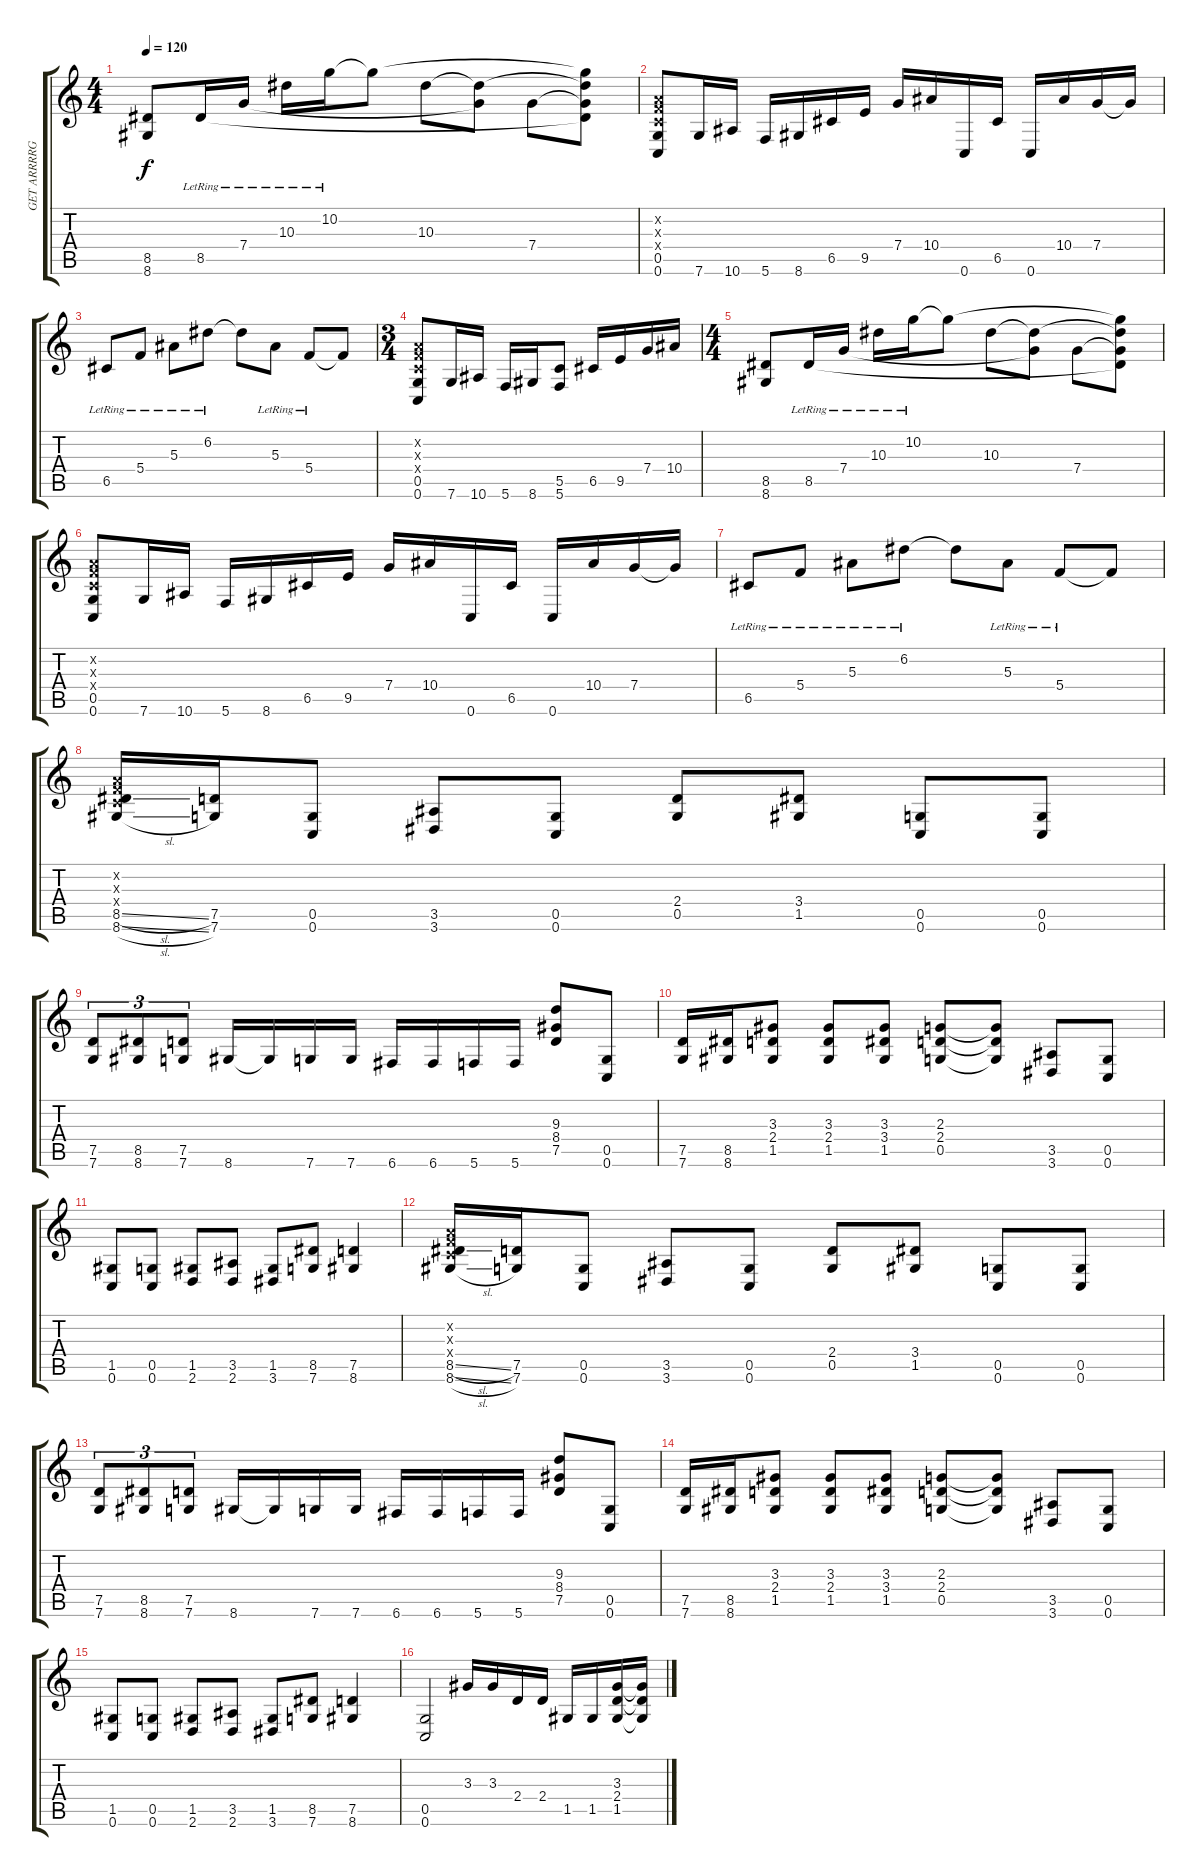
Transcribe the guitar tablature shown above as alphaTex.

\track ("GET ARRRRGH 2" "GET ARRRRG") {instrument overdrivenguitar}
\staff {score tabs}
\tuning (D4 A3 F3 C3 G2 C2) {hide}
\ts (4 4)
\tempo 120
\clef g2
\ks c
(8.5 8.6).8{dy f} 8.5{lr}.16 7.4{lr}.16 10.3{lr}.16 10.2{lr}.16 10.2{t}.8 10.3.8 (10.3{t} 7.4{t}).8 7.4.8 (10.2{t} 10.3{t} 7.4{t} 8.5{t}).8 |
(0.2{x} 0.3{x} 0.4{x} 0.5 0.6).8 7.6.16 10.6.16 5.6.16 8.6.16 6.5.16 9.5.16 7.4.16 10.4.16 0.6.16 6.5.16 0.6.16 10.4.16 7.4.16 7.4{t}.16 |
6.5{lr}.8 5.4{lr}.8 5.3{lr}.8 6.2{lr}.8 6.2{t}.8 5.3{lr}.8 5.4{lr}.8 5.4{t}.8 |
\ts (3 4)
(0.2{x} 0.3{x} 0.4{x} 0.5 0.6).8 7.6.16 10.6.16 5.6.16 8.6.16 (5.5 5.6).8 6.5.16 9.5.16 7.4.16 10.4.16 |
\ts (4 4)
(8.5 8.6).8 8.5{lr}.16 7.4{lr}.16 10.3{lr}.16 10.2{lr}.16 10.2{t}.8 10.3.8 (10.3{t} 7.4{t}).8 7.4.8 (10.2{t} 10.3{t} 7.4{t} 8.5{t}).8 |
(0.2{x} 0.3{x} 0.4{x} 0.5 0.6).8 7.6.16 10.6.16 5.6.16 8.6.16 6.5.16 9.5.16 7.4.16 10.4.16 0.6.16 6.5.16 0.6.16 10.4.16 7.4.16 7.4{t}.16 |
6.5{lr}.8 5.4{lr}.8 5.3{lr}.8 6.2{lr}.8 6.2{t}.8 5.3{lr}.8 5.4{lr}.8 5.4{t}.8 |
(0.2{x} 0.3{x} 0.4{x} 8.5{sl} 8.6{sl}).16 (7.5 7.6).16 (0.5 0.6).8 (3.5 3.6).8 (0.5 0.6).8 (2.4 0.5).8 (3.4 1.5).8 (0.5 0.6).8 (0.5 0.6).8 |
(7.5 7.6).8{tu (3 2)} (8.5 8.6).8{tu (3 2)} (7.5 7.6).8{tu (3 2)} 8.6.16 8.6{t}.16 7.6.16 7.6.16 6.6.16 6.6.16 5.6.16 5.6.16 (9.3 8.4 7.5).8 (0.5 0.6).8 |
(7.5 7.6).16 (8.5 8.6).16 (3.3 2.4 1.5).8 (3.3 2.4 1.5).8 (3.3 3.4 1.5).8 (2.3 2.4 0.5).8 (2.3{t} 2.4{t} 0.5{t}).8 (3.5 3.6).8 (0.5 0.6).8 |
(1.5 0.6).8 (0.5 0.6).8 (1.5 2.6).8 (3.5 2.6).8 (1.5 3.6).8 (8.5 7.6).8 (7.5 8.6).4 |
(0.2{x} 0.3{x} 0.4{x} 8.5{sl} 8.6{sl}).16 (7.5 7.6).16 (0.5 0.6).8 (3.5 3.6).8 (0.5 0.6).8 (2.4 0.5).8 (3.4 1.5).8 (0.5 0.6).8 (0.5 0.6).8 |
(7.5 7.6).8{tu (3 2)} (8.5 8.6).8{tu (3 2)} (7.5 7.6).8{tu (3 2)} 8.6.16 8.6{t}.16 7.6.16 7.6.16 6.6.16 6.6.16 5.6.16 5.6.16 (9.3 8.4 7.5).8 (0.5 0.6).8 |
(7.5 7.6).16 (8.5 8.6).16 (3.3 2.4 1.5).8 (3.3 2.4 1.5).8 (3.3 3.4 1.5).8 (2.3 2.4 0.5).8 (2.3{t} 2.4{t} 0.5{t}).8 (3.5 3.6).8 (0.5 0.6).8 |
(1.5 0.6).8 (0.5 0.6).8 (1.5 2.6).8 (3.5 2.6).8 (1.5 3.6).8 (8.5 7.6).8 (7.5 8.6).4 |
(0.5 0.6).2 3.3.16 3.3.16 2.4.16 2.4.16 1.5.16 1.5.16 (3.3 2.4 1.5).16 (3.3{t} 2.4{t} 1.5{t}).16
